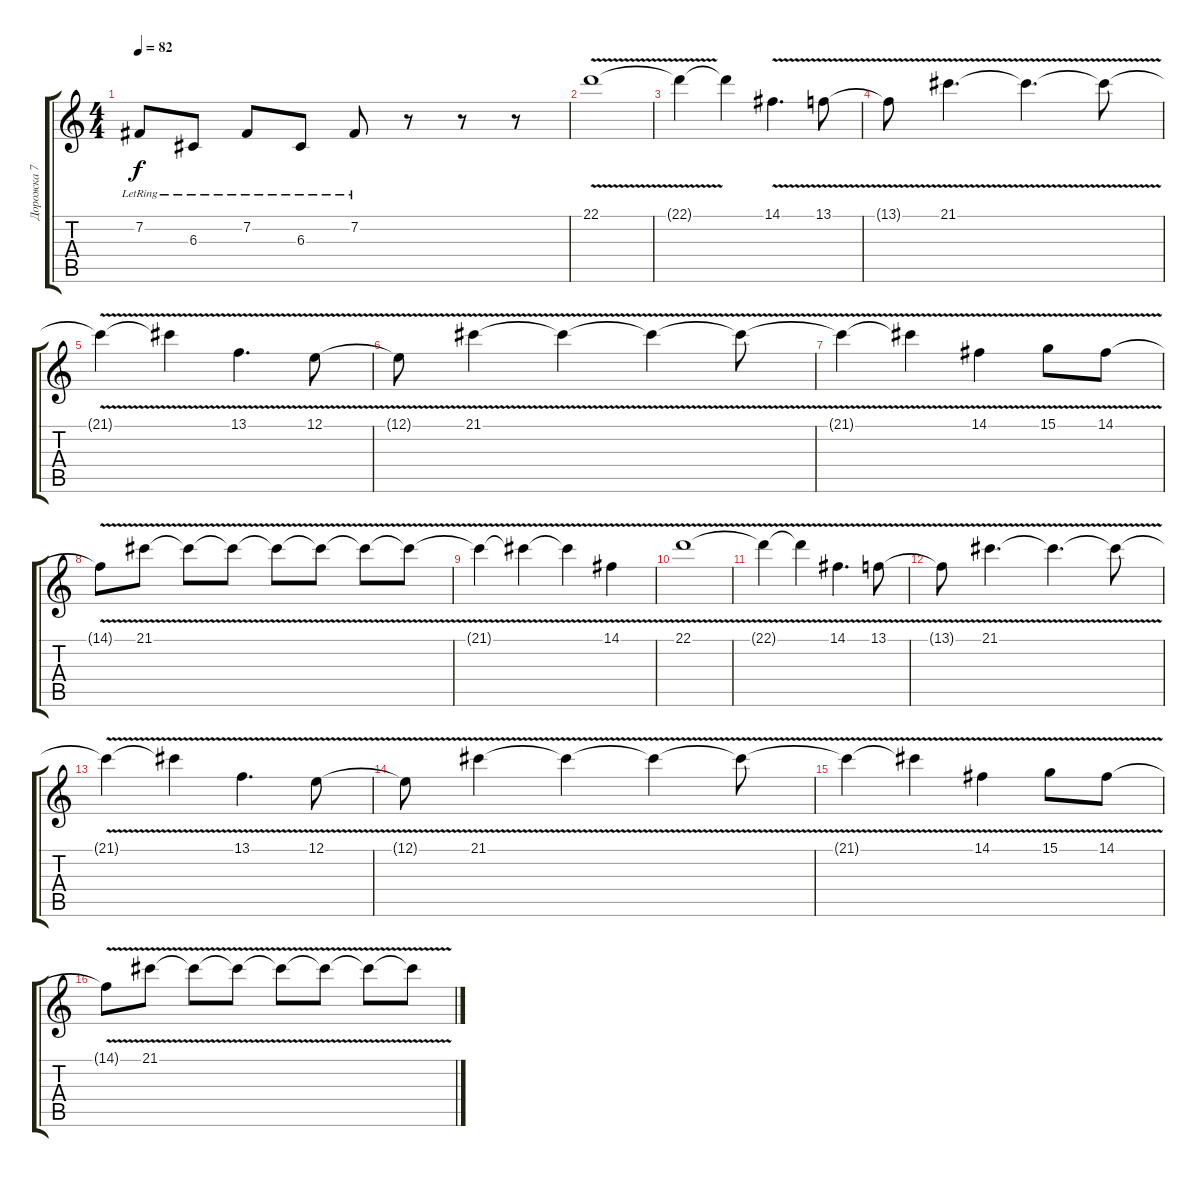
\track ("Дорожка 7" "Дорожка 7") {instrument whistle}
\staff {score tabs}
\tuning (E4 B3 G3 D3 A2 E2) {hide}
\ts (4 4)
\tempo 82
\clef g2
\ks c
7.2{lr}.8{dy f} 6.3{lr}.8 7.2{lr}.8 6.3{lr}.8 7.2{lr}.8 r.8 r.8{volume 7 balance 14 instrument whistle} r.8 |
22.1{v}.1 |
22.1{t}.4 22.1{t}.4 14.1{v}.4{d} 13.1{v}.8 |
13.1{t}.8 21.1{v}.4{d} 21.1{v t}.4{d} 21.1{v t}.8 |
21.1{v t}.4 21.1{v t}.4 13.1{v}.4{d} 12.1{v}.8 |
12.1{v t}.8 21.1{v}.4 21.1{v t}.4 21.1{v t}.4 21.1{v t}.8 |
21.1{v t}.4 21.1{v t}.4 14.1{v}.4 15.1{v}.8 14.1{v}.8 |
14.1{v t}.8 21.1{v}.8 21.1{v t}.8 21.1{v t}.8 21.1{v t}.8 21.1{v t}.8 21.1{v t}.8 21.1{v t}.8 |
21.1{v t}.4 21.1{v t}.4 21.1{v t}.4 14.1{v}.4 |
22.1{v}.1 |
22.1{v t}.4 22.1{v t}.4 14.1{v}.4{d} 13.1{v}.8 |
13.1{v t}.8 21.1{v}.4{d} 21.1{v t}.4{d} 21.1{t}.8 |
21.1{v t}.4 21.1{v t}.4 13.1{v}.4{d} 12.1{v}.8 |
12.1{v t}.8 21.1{v}.4 21.1{t}.4 21.1{v t}.4 21.1{v t}.8 |
21.1{v t}.4 21.1{v t}.4 14.1{v}.4 15.1{v}.8 14.1{v}.8 |
14.1{v t}.8 21.1{v}.8 21.1{v t}.8 21.1{v t}.8 21.1{v t}.8 21.1{v t}.8 21.1{v t}.8 21.1{v t}.8
